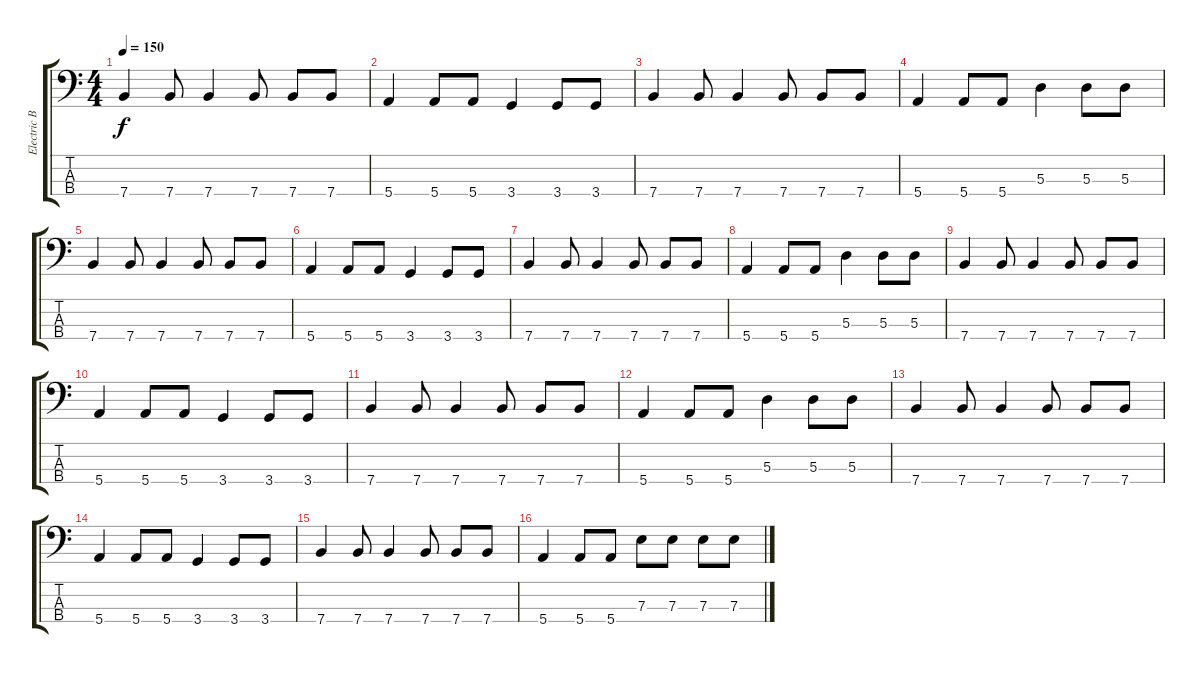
\track ("Electric Bass" "Electric B") {instrument electricbassfinger}
\staff {score tabs}
\tuning (G2 D2 A1 E1) {hide}
\ts (4 4)
\tempo 150
\clef f4
\ks c
7.4.4{dy f} 7.4.8 7.4.4 7.4.8 7.4.8 7.4.8 |
5.4.4 5.4.8 5.4.8 3.4.4 3.4.8 3.4.8 |
7.4.4 7.4.8 7.4.4 7.4.8 7.4.8 7.4.8 |
5.4.4 5.4.8 5.4.8 5.3.4 5.3.8 5.3.8 |
7.4.4 7.4.8 7.4.4 7.4.8 7.4.8 7.4.8 |
5.4.4 5.4.8 5.4.8 3.4.4 3.4.8 3.4.8 |
7.4.4 7.4.8 7.4.4 7.4.8 7.4.8 7.4.8 |
5.4.4 5.4.8 5.4.8 5.3.4 5.3.8 5.3.8 |
7.4.4 7.4.8 7.4.4 7.4.8 7.4.8 7.4.8 |
5.4.4 5.4.8 5.4.8 3.4.4 3.4.8 3.4.8 |
7.4.4 7.4.8 7.4.4 7.4.8 7.4.8 7.4.8 |
5.4.4 5.4.8 5.4.8 5.3.4 5.3.8 5.3.8 |
7.4.4 7.4.8 7.4.4 7.4.8 7.4.8 7.4.8 |
5.4.4 5.4.8 5.4.8 3.4.4 3.4.8 3.4.8 |
7.4.4 7.4.8 7.4.4 7.4.8 7.4.8 7.4.8 |
5.4.4 5.4.8 5.4.8 7.3.8 7.3.8 7.3.8 7.3.8
